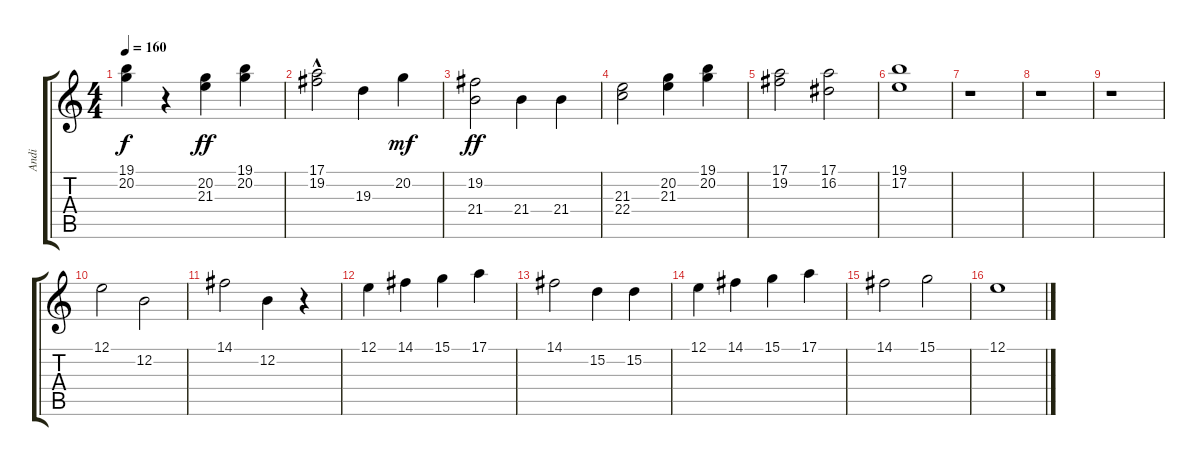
\track ("Andi" "Andi") {instrument flute}
\staff {score tabs}
\tuning (E4 B3 G3 D3 A2 E2) {hide}
\ts (4 4)
\tempo 160
\clef g2
\ks c
(19.1{t} 20.2{t}).4{dy f} r.4 (20.2 21.3).4{dy ff} (19.1 20.2).4 |
(17.1{hac} 19.2).2 19.3.4 20.2.4{dy mf} |
(19.2 21.4).2{dy ff} 21.4.4 21.4.4 |
(21.3 22.4).2 (20.2 21.3).4 (19.1 20.2).4 |
(17.1 19.2).2 (17.1 16.2).2 |
(19.1 17.2).1 |
r.1 |
r.1 |
r.1 |
12.1.2 12.2.2 |
14.1.2 12.2.4 r.4 |
12.1.4 14.1.4 15.1.4 17.1.4 |
14.1.2 15.2.4 15.2.4 |
12.1.4 14.1.4 15.1.4 17.1.4 |
14.1.2 15.1.2 |
12.1.1
